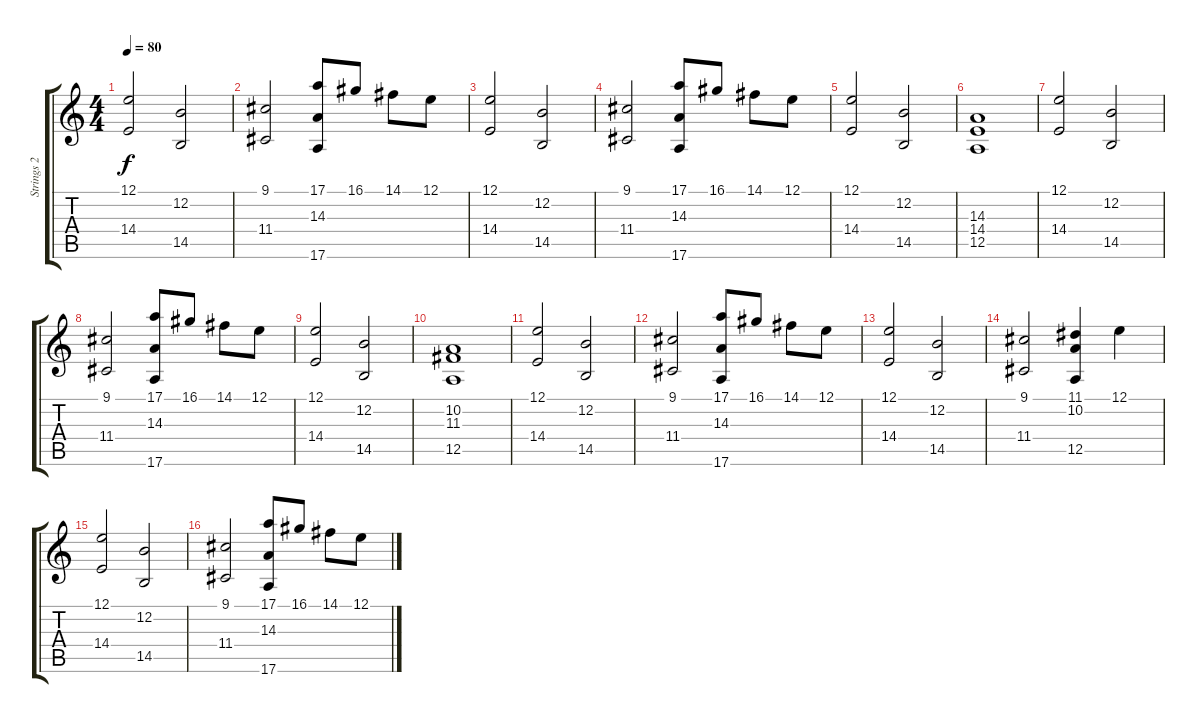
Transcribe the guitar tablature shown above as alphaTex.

\track ("Strings 2" "Strings 2") {instrument stringensemble2}
\staff {score tabs}
\tuning (E4 B3 G3 D3 A2 E2) {hide}
\ts (4 4)
\tempo 80
\clef g2
\ks c
(12.1 14.4).2{dy f} (12.2 14.5).2 |
(9.1 11.4).2 (17.1 14.3 17.6).8 16.1.8 14.1.8 12.1.8 |
(12.1 14.4).2 (12.2 14.5).2 |
(9.1 11.4).2 (17.1 14.3 17.6).8 16.1.8 14.1.8 12.1.8 |
(12.1 14.4).2 (12.2 14.5).2 |
(14.3 14.4 12.5).1 |
(12.1 14.4).2 (12.2 14.5).2 |
(9.1 11.4).2 (17.1 14.3 17.6).8 16.1.8 14.1.8 12.1.8 |
(12.1 14.4).2 (12.2 14.5).2 |
(10.2 11.3 12.5).1 |
(12.1 14.4).2 (12.2 14.5).2 |
(9.1 11.4).2 (17.1 14.3 17.6).8 16.1.8 14.1.8 12.1.8 |
(12.1 14.4).2 (12.2 14.5).2 |
(9.1 11.4).2 (11.1 10.2 12.5).4 12.1.4 |
(12.1 14.4).2 (12.2 14.5).2 |
(9.1 11.4).2 (17.1 14.3 17.6).8 16.1.8 14.1.8 12.1.8
